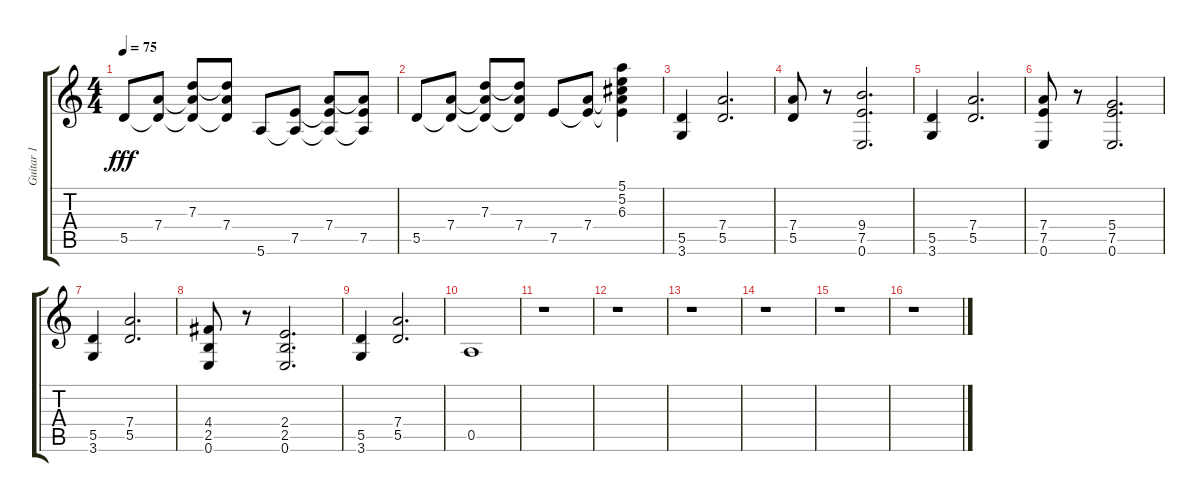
\track ("Guitar 1" "Guitar 1") {instrument distortionguitar}
\staff {score tabs}
\tuning (E4 B3 G3 D3 A2 E2) {hide}
\ts (4 4)
\tempo 75
\clef g2
\ks c
5.5.8{dy fff} (7.4 5.5{t}).8 (7.3 7.4{t} 5.5{t}).8 (7.3{t} 7.4 5.5{t}).8 5.6.8 (7.5 5.6{t}).8 (7.4 7.5{t} 5.6{t}).8 (7.4{t} 7.5 5.6{t}).8 |
5.5.8 (7.4 5.5{t}).8 (7.3 7.4{t} 5.5{t}).8 (7.3{t} 7.4 5.5{t}).8 7.5.8 (7.4 7.5{t}).8 (5.1 5.2 6.3 7.4{t} 7.5{t}).4 |
(5.5 3.6).4{volume 13} (7.4 5.5).2{d} |
(7.4 5.5).8 r.8 (9.4 7.5 0.6).2{d} |
(5.5 3.6).4 (7.4 5.5).2{d} |
(7.4 7.5 0.6).8 r.8 (5.4 7.5 0.6).2{d} |
(5.5 3.6).4 (7.4 5.5).2{d} |
(4.4 2.5 0.6).8 r.8 (2.4 2.5 0.6).2{d} |
(5.5 3.6).4 (7.4 5.5).2{d} |
0.5.1 |
r.1 |
r.1 |
r.1 |
r.1 |
r.1 |
r.1
